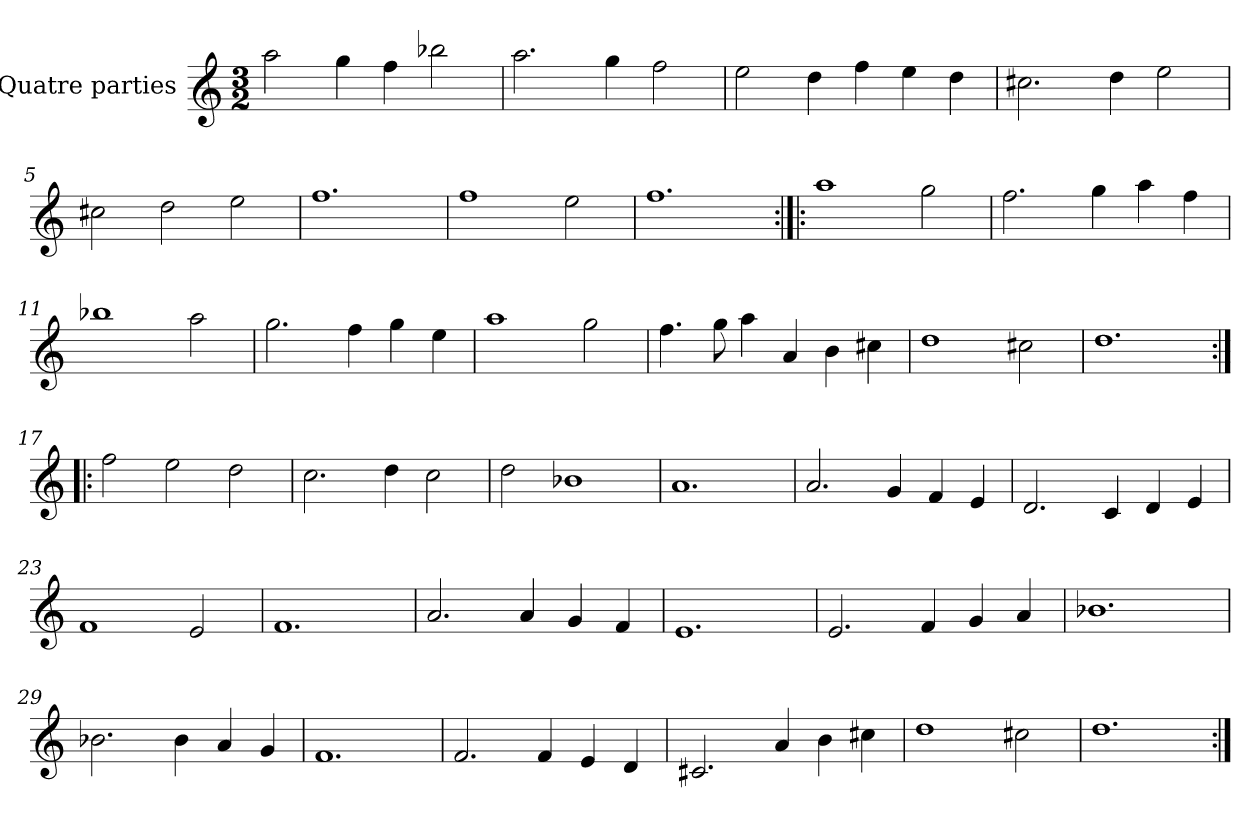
**kern
*part1
*staff1
*I"Quatre parties
*clefG2
*k[]
*M3/2
*MM180
=1
2aa\
4gg\
4ff\
2bb-X\
=2
2.aa\
4gg\
2ff\
=3
2ee\
4dd\
4ff\
4ee\
4dd\
=4
2.cc#X\
4dd\
2ee\
=5
2cc#X\
2dd\
2ee\
=6
1.ff
=7
1ff
2ee\
=8
1.ff
=9:|!|:
1aa
2gg\
=10
2.ff\
4gg\
4aa\
4ff\
=11
1bb-X
2aa\
=12
2.gg\
4ff\
4gg\
4ee\
=13
1aa
2gg\
=14
4.ff\
8gg\
4aa\
4a/
4b\
4cc#X\
=15
1dd
2cc#X\
=16
1.dd
=17:|!|:
2ff\
2ee\
2dd\
=18
2.cc\
4dd\
2cc\
=19
2dd\
1b-X
=20
1.a
=21
2.a/
4g/
4f/
4e/
=22
2.d/
4c/
4d/
4e/
=23
1f
2e/
=24
1.f
=25
2.a/
4a/
4g/
4f/
=26
1.e
=27
2.e/
4f/
4g/
4a/
=28
1.b-X
=29
2.b-X\
4b-\
4a/
4g/
=30
1.f
=31
2.f/
4f/
4e/
4d/
=32
2.c#X/
4a/
4b\
4cc#X\
=33
1dd
2cc#X\
=34
1.dd
=:|!
*-
